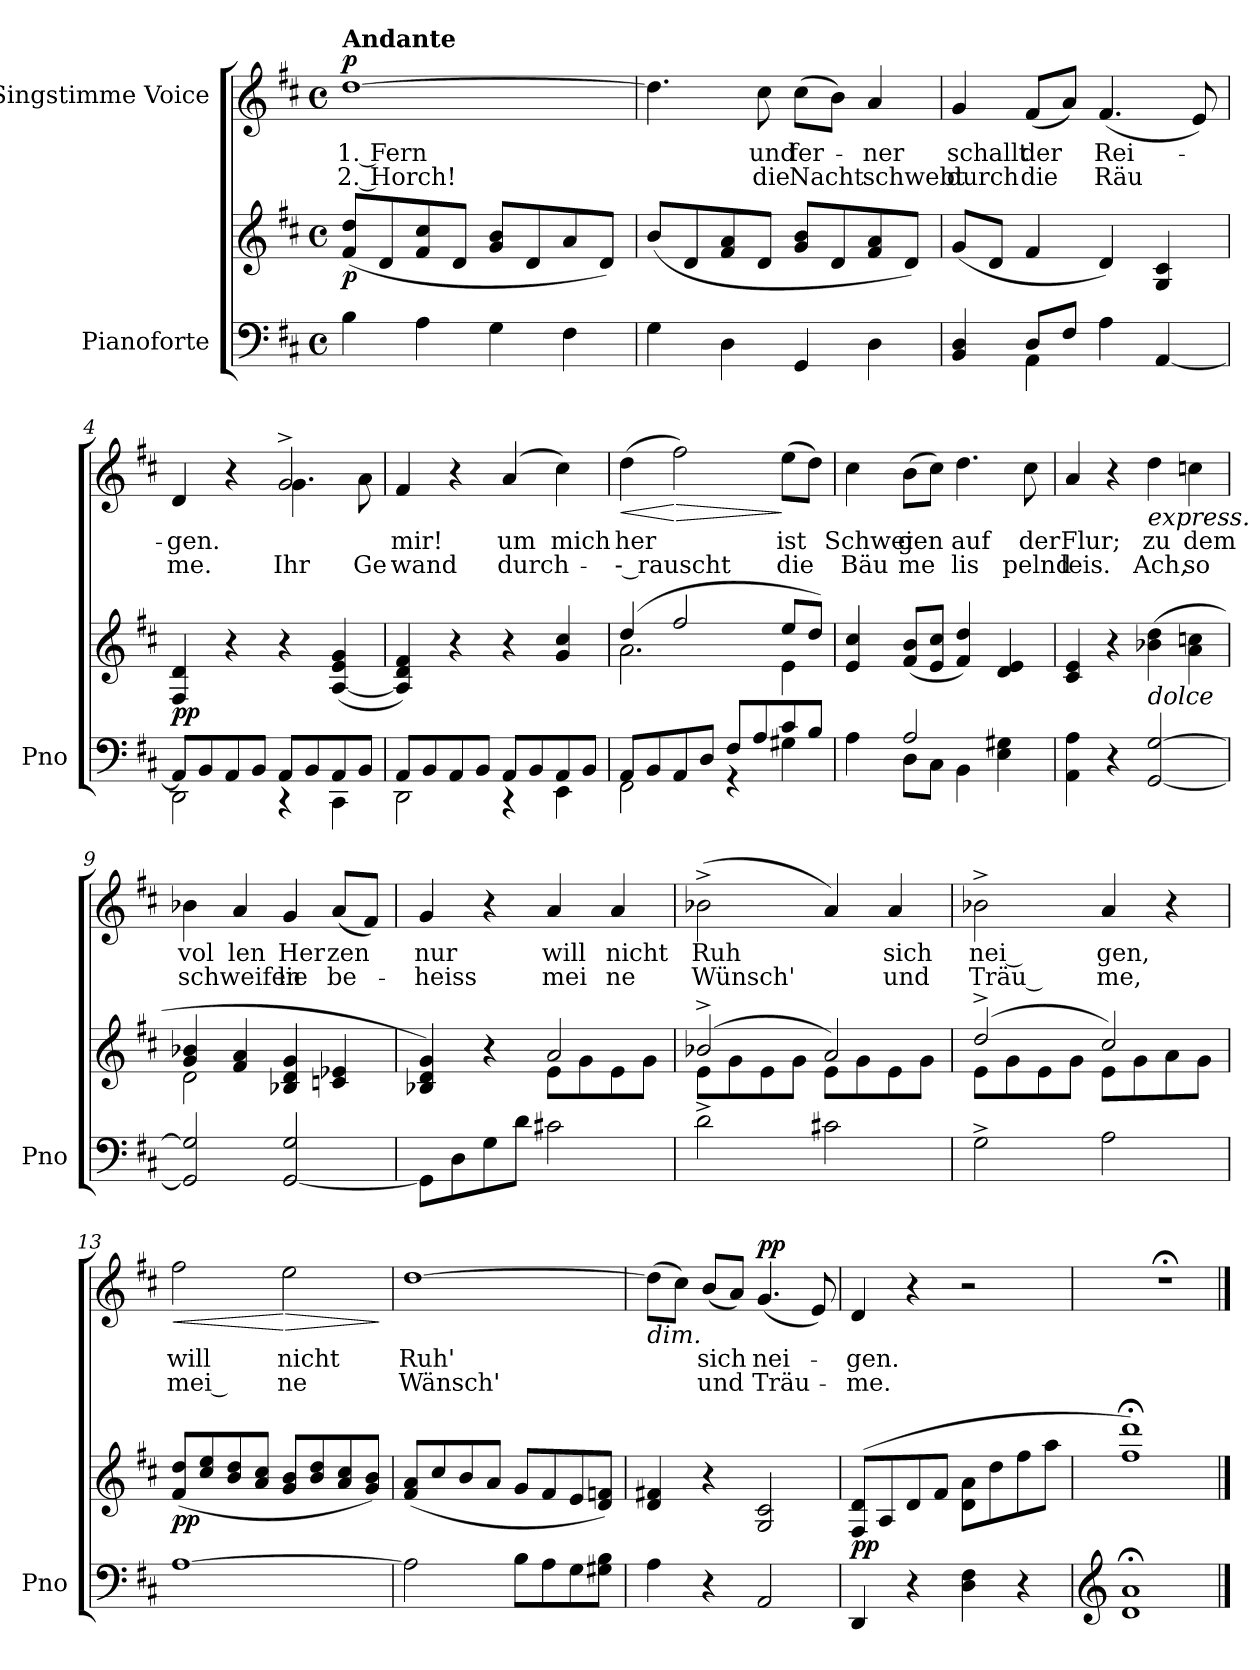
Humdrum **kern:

**kern	**kern	**dynam	**kern	**text	**text	**dynam
*part2	*part2	*part2	*part1	*part1	*part1	*part1
*staff3	*staff2	*staff2/3	*staff1	*staff1	*staff1	*staff1
*I"Pianoforte	*	*	*I"Singstimme Voice	*	*	*
*I'Pno	*	*	*	*	*	*
*clefF4	*clefG2	*	*clefG2	*	*	*
*k[f#c#]	*k[f#c#]	*	*k[f#c#]	*	*	*
*M4/4	*M4/4	*	*M4/4	*	*	*
*met(c)	*met(c)	*	*met(c)	*	*	*
=1	=1	=1	=1	=1	=1	=1
!	!	!	!LO:TX:a:B:t=Andante	!	!	!
!	!	!LO:DY:b	!	!LO:LY:b	!LO:LY:b	!LO:DY:a
4B\	(8f#/ 8dd/L	p	[1dd	1. Fern	2. Horch!	p
.	8d/	.	.	.	.	.
4A\	8f#/ 8cc#/	.	.	.	.	.
.	8d/J	.	.	.	.	.
4G\	8g/ 8b/L	.	.	.	.	.
.	8d/	.	.	.	.	.
4F#\	8a/	.	.	.	.	.
.	8d/J)	.	.	.	.	.
=2	=2	=2	=2	=2	=2	=2
4G\	(8b/L	.	4.dd\]	.	.	.
.	8d/	.	.	.	.	.
4D\	8f#/ 8a/	.	.	.	.	.
!	!	!	!	!LO:LY:b	!LO:LY:b	!
.	8d/J	.	8cc#\	und	die	.
!	!	!	!	!LO:LY:b	!LO:LY:b	!
4GG/	8g/ 8b/L	.	(8cc#\L	fer-	Nacht	.
.	8d/	.	8b\J)	.	.	.
!	!	!	!	!LO:LY:b	!LO:LY:b	!
4D\	8f#/ 8a/	.	4a/	-ner	schwebt	.
.	8d/J)	.	.	.	.	.
=3	=3	=3	=3	=3	=3	=3
*^	*	*	*	*	*	*
!	!	!	!	!	!LO:LY:b	!LO:LY:b	!
4BB/ 4D/	4ryy	(8g/L	.	4g/	schallt	durch	.
.	.	8d/J	.	.	.	.	.
!	!	!	!	!	!LO:LY:b	!LO:LY:b	!
8D/L	4AA\	4f#/	.	(8f#/L	der	die	.
8F#/J	.	.	.	8a/J)	.	.	.
!	!	!	!	!	!LO:LY:b	!LO:LY:b	!
4A\	2ryy	4d/)	.	(4.f#/	Rei-	Räu	.
[4AA/	.	4G/ 4c#/	.	.	.	.	.
.	.	.	.	8e/)	.	.	.
!!LO:LB:g=z
=4	=4	=4	=4	=4	=4	=4	=4
!	!	!	!LO:DY:b	!	!LO:LY:b	!LO:LY:b	!
*	*	*	*	*^	*	*	*
8AA/L]	2DD\	4F#/ 4d/	pp	4d/	2ryy	-gen.	me.	.
8BB/	.	.	.	.	.	.	.	.
8AA/	.	4r	.	4r	.	.	.	.
8BB/J	.	.	.	.	.	.	.	.
!	!	!	!	!	!	!LO:LY:b	!	!
!	!	!	!	!	!	!	!LO:LY:b	!
8AA/L	4r	4r	.	2g^/	4.g\	.	Ihr	.
8BB/	.	.	.	.	.	.	.	.
8AA/	4CC#\	(>[4A/ 4e/ 4g/	.	.	.	.	.	.
!	!	!	!	!	!	!	!LO:LY:b	!
8BB/J	.	.	.	.	8a\	.	Ge	.
!!LO:LB:g=z
=5	=5	=5	=5	=5	=5	=5	=5	=5
!	!	!	!	!	!	!LO:LY:b	!LO:LY:b	!
*	*	*	*	*v	*v	*	*	*
8AA/L	2DD\	4A/] 4d/ 4f#/)	.	4f#/	mir!	wand	.
8BB/	.	.	.	.	.	.	.
8AA/	.	4r	.	4r	.	.	.
8BB/J	.	.	.	.	.	.	.
!	!	!	!	!	!LO:LY:b	!LO:LY:b	!
8AA/L	4r	4r	.	(<4a/	um	durch-	.
8BB/	.	.	.	.	.	.	.
!	!	!	!	!	!LO:LY:b	!	!
8AA/	4EE\	4g/ 4cc#/	.	4cc#\)	mich	.	.
8BB/J	.	.	.	.	.	.	.
=6	=6	=6	=6	=6	=6	=6	=6
*	*	*^	*	*	*	*	*
!	!	!	!	!	!	!LO:LY:b	!LO:LY:b	!LO:HP:b
8AA/L	2FF#\	(4dd/	2.a\	.	(4dd\	her	-- rauscht	<
8BB/	.	.	.	.	.	.	.	.
!	!	!	!	!	!	!	!	!LO:HP:n=1:b
8AA/	.	2ff#/	.	.	2ff#\)	.	.	[ >
8D/J	.	.	.	.	.	.	.	.
8F#/L	4r	.	.	.	.	.	.	.
8A/	.	.	.	.	.	.	.	.
!	!	!	!	!	!	!LO:LY:b	!LO:LY:b	!
8c#/	4G#X\	8ee/L	4e\	.	(8ee\L	ist	die	]
8B/J	.	8dd/J)	.	.	8dd\J)	.	.	.
*	*	*v	*v	*	*	*	*	*
=7	=7	=7	=7	=7	=7	=7	=7
!	!	!	!	!	!LO:LY:b	!LO:LY:b	!
4A\	4ryy	4e/ 4cc#/	.	4cc#\	Schwei	Bäu	.
!	!	!	!	!	!LO:LY:b	!LO:LY:b	!
2A/	8D\L	(8f#/ 8b/L	.	(8b\L	gen	me	.
.	8C#\J	8e/ 8cc#/J	.	8cc#\J)	.	.	.
!	!	!	!	!	!LO:LY:b	!LO:LY:b	!
.	4BB\	4f#/ 4dd/)	.	4.dd\	auf	lis	.
4E\ 4G#X\	4ryy	4d/ 4e/	.	.	.	.	.
!	!	!	!	!	!LO:LY:b	!LO:LY:b	!
.	.	.	.	8cc#\	der	pelnd	.
*v	*v	*	*	*	*	*	*
=8	=8	=8	=8	=8	=8	=8
!	!	!	!	!LO:LY:b	!LO:LY:b	!
4AA\ 4A\	4c#/ 4e/	.	4a/	Flur;	leis.	.
4r	4r	.	4r	.	.	.
!	!	!	!LO:TX:b:i:t=express.	!	!	!
!	!LO:TX:b:i:t=dolce	!	!	!	!	!
!	!	!	!	!LO:LY:b	!LO:LY:b	!
[2GG/ [2G/	(4b-X\ 4dd\	.	4dd\	zu	Ach,	.
!	!	!	!	!LO:LY:b	!LO:LY:b	!
.	4a\ 4ccn\	.	4ccn\	dem	so	.
!!LO:LB:g=z
=9	=9	=9	=9	=9	=9	=9
*	*^	*	*	*	*	*
!	!	!	!	!	!LO:LY:b	!LO:LY:b	!
2GG/] 2G/]	4g/ 4b-X/	2d\	.	4b-X\	vol	schweifen	.
!	!	!	!	!	!LO:LY:b	!	!
.	4f#/ 4a/	.	.	4a/	len	.	.
!	!	!	!	!	!LO:LY:b	!LO:LY:b	!
[2GG/ 2G/	4B-X/ 4d/ 4g/	2ryy	.	4g/	Her	lie	.
!	!	!	!	!	!LO:LY:b	!LO:LY:b	!
.	4cn/ 4e-X/	.	.	(8a/L	zen	be-	.
.	.	.	.	8f#/J)	.	.	.
=10	=10	=10	=10	=10	=10	=10	=10
!	!	!	!	!	!LO:LY:b	!LO:LY:b	!
8GG\L]	4B-X/ 4d/ 4g/)	2ryy	.	4g/	nur	-heiss	.
8D\	.	.	.	.	.	.	.
8G\	4r	.	.	4r	.	.	.
8d\J	.	.	.	.	.	.	.
!	!	!	!	!	!LO:LY:b	!LO:LY:b	!
2c#X\	2a/	8e\L	.	4a/	will	mei	.
.	.	8g\	.	.	.	.	.
!	!	!	!	!	!LO:LY:b	!LO:LY:b	!
.	.	8e\	.	4a/	nicht	ne	.
.	.	8g\J	.	.	.	.	.
=11	=11	=11	=11	=11	=11	=11	=11
!	!	!	!	!	!LO:LY:b	!LO:LY:b	!
2d^<\	(2b-X^/	8e\L	.	(2b-X^\	Ruh	Wünsch'	.
.	.	8g\	.	.	.	.	.
.	.	8e\	.	.	.	.	.
.	.	8g\J	.	.	.	.	.
2c#X\	2a/)	8e\L	.	4a/)	.	.	.
.	.	8g\	.	.	.	.	.
!	!	!	!	!	!LO:LY:b	!LO:LY:b	!
.	.	8e\	.	4a/	sich	und	.
.	.	8g\J	.	.	.	.	.
=12	=12	=12	=12	=12	=12	=12	=12
!	!	!	!	!	!LO:LY:b	!LO:LY:b	!
2G^<\	(2dd^/	8e\L	.	2b-X^\	nei - -	Träu - -	.
.	.	8g\	.	.	.	.	.
.	.	8e\	.	.	.	.	.
.	.	8g\J	.	.	.	.	.
!	!	!	!	!	!LO:LY:b	!LO:LY:b	!
2A\	2cc#/)	8e\L	.	4a/	gen,	me,	.
.	.	8g\	.	.	.	.	.
.	.	8a\	.	4r	.	.	.
.	.	8g\J	.	.	.	.	.
!!LO:PB:g=z
=13	=13	=13	=13	=13	=13	=13	=13
!	!	!	!LO:DY:b	!	!LO:LY:b	!LO:LY:b	!LO:HP:b
*	*v	*v	*	*	*	*	*
[1A	(8f#/ 8dd/L	pp	2ff#\	will	mei - -	<
.	8cc#/ 8ee/	.	.	.	.	.
.	8b/ 8dd/	.	.	.	.	.
.	8a/ 8cc#/J	.	.	.	.	.
!	!	!	!	!LO:LY:b	!LO:LY:b	!LO:HP:n=1:b
.	8g/ 8b/L	.	2ee\	nicht	ne	[ >
.	8b/ 8dd/	.	.	.	.	.
.	8a/ 8cc#/	.	.	.	.	.
.	8g/ 8b/J)	.	.	.	.	.
.	.	.	.	.	.	]
=14	=14	=14	=14	=14	=14	=14
!	!	!	!	!LO:LY:b	!LO:LY:b	!
2A\]	(8f#/ 8a/L	.	[1dd	Ruh'	Wänsch'	.
.	8cc#/	.	.	.	.	.
.	8b/	.	.	.	.	.
.	8a/J	.	.	.	.	.
8B\L	8g/L	.	.	.	.	.
8A\	8f#/	.	.	.	.	.
8G\	8e/	.	.	.	.	.
8G#X\ 8B\J	8d/ 8fn/J)	.	.	.	.	.
=15	=15	=15	=15	=15	=15	=15
!	!	!	!LO:TX:b:i:t=dim.	!	!	!
4A\	4d/ 4f#X/	.	(8dd\L]	.	.	.
.	.	.	8cc#\J)	.	.	.
!	!	!	!	!LO:LY:b	!LO:LY:b	!
4r	4r	.	(8b/L	sich	und	.
.	.	.	8a/J)	.	.	.
!	!	!	!	!LO:LY:b	!LO:LY:b	!LO:DY:a
2AA/	2G/ 2c#/	.	(4.g/	nei-	Träu-	pp
.	.	.	8e/)	.	.	.
=16	=16	=16	=16	=16	=16	=16
!	!	!LO:DY:b	!	!LO:LY:b	!LO:LY:b	!
4DD/	(8F#/ 8d/L	pp	4d/	-gen.	-me.	.
.	8A/	.	.	.	.	.
4r	8d/	.	4r	.	.	.
.	8f#/J	.	.	.	.	.
4D\ 4F#\	8d\ 8a\L	.	2r	.	.	.
.	8dd\	.	.	.	.	.
4r	8ff#\	.	.	.	.	.
.	8aa\J	.	.	.	.	.
=17	=17	=17	=17	=17	=17	=17
*clefG2	*	*	*	*	*	*
1d;< 1a;<	1ff#;< 1ddd;<)	.	1r;<	.	.	.
==	==	==	==	==	==	==
*-	*-	*-	*-	*-	*-	*-
